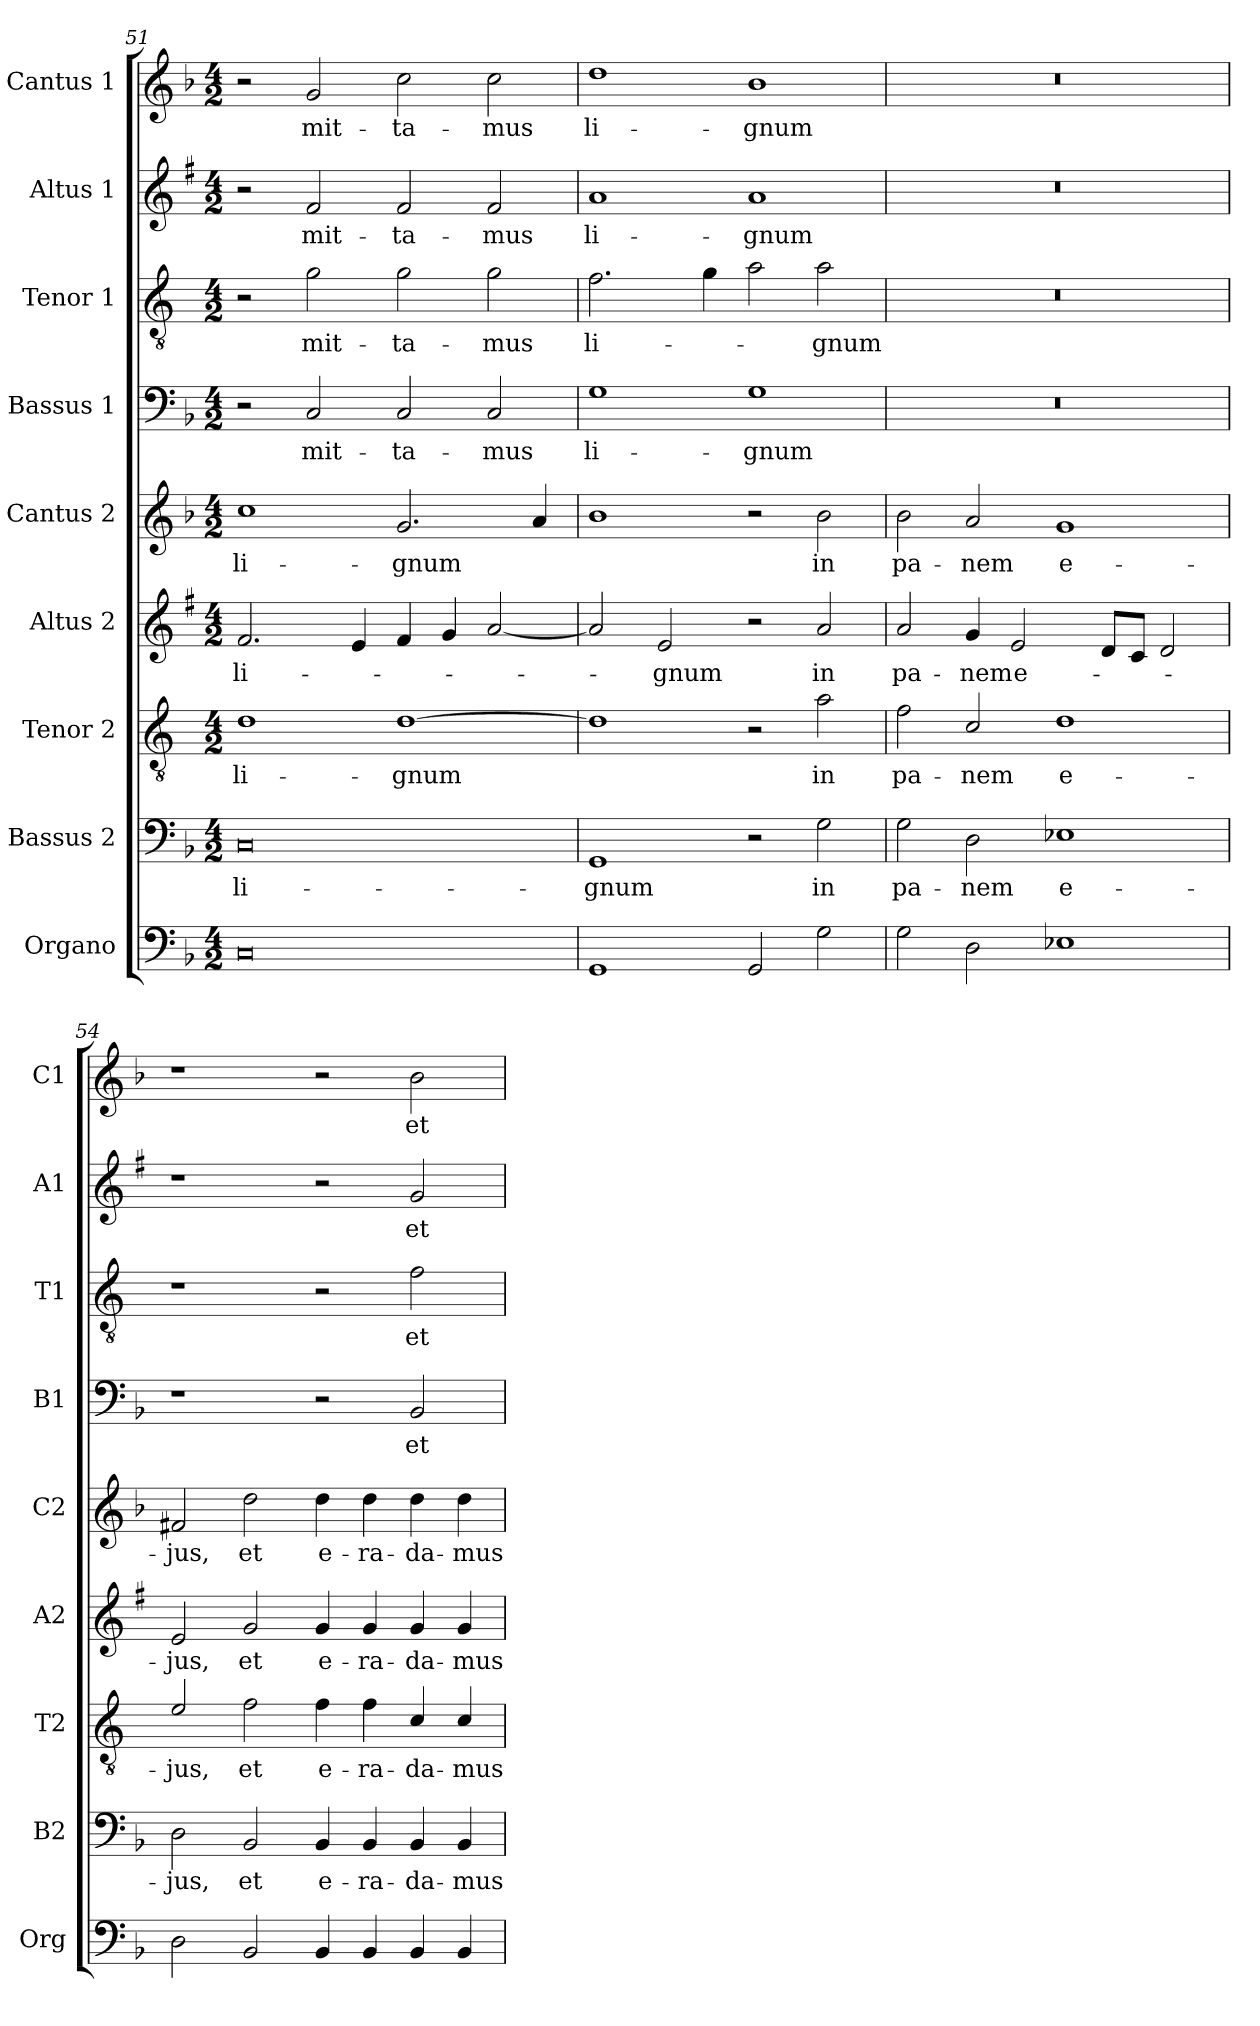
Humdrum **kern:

**kern	**kern	**text	**kern	**text	**kern	**text	**kern	**text	**kern	**text	**kern	**text	**kern	**text	**kern	**text
*part9	*part8	*part8	*part7	*part7	*part6	*part6	*part5	*part5	*part4	*part4	*part3	*part3	*part2	*part2	*part1	*part1
*staff9	*staff8	*staff8	*staff7	*staff7	*staff6	*staff6	*staff5	*staff5	*staff4	*staff4	*staff3	*staff3	*staff2	*staff2	*staff1	*staff1
*I"Organo	*I"Bassus 2	*	*I"Tenor 2	*	*I"Altus 2	*	*I"Cantus 2	*	*I"Bassus 1	*	*I"Tenor 1	*	*I"Altus 1	*	*I"Cantus 1	*
*I'Org	*I'B2	*	*I'T2	*	*I'A2	*	*I'C2	*	*I'B1	*	*I'T1	*	*I'A1	*	*I'C1	*
*clefF4	*clefF4	*	*clefGv2	*	*clefG2	*	*clefG2	*	*clefF4	*	*clefGv2	*	*clefG2	*	*clefG2	*
*	*	*	*ITrd4c7	*	*ITrd1c2	*	*	*	*	*	*ITrd4c7	*	*ITrd1c2	*	*	*
*k[b-]	*k[b-]	*	*k[b-]	*	*k[b-]	*	*k[b-]	*	*k[b-]	*	*k[b-]	*	*k[b-]	*	*k[b-]	*
*F:	*F:	*	*F:	*	*F:	*	*F:	*	*F:	*	*F:	*	*F:	*	*F:	*
*M4/2	*M4/2	*	*M4/2	*	*M4/2	*	*M4/2	*	*M4/2	*	*M4/2	*	*M4/2	*	*M4/2	*
=51	=51	=51	=51	=51	=51	=51	=51	=51	=51	=51	=51	=51	=51	=51	=51	=51
!	!	!LO:LY:b	!	!LO:LY:b	!	!LO:LY:b	!	!LO:LY:b	!	!	!	!	!	!	!	!
0C	0C	li-	1G	li-	2.e/	li-	1cc	li-	2r	.	2r	.	2r	.	2r	.
!	!	!	!	!	!	!	!	!	!	!LO:LY:b	!	!LO:LY:b	!	!LO:LY:b	!	!LO:LY:b
.	.	.	.	.	.	.	.	.	2C/	mit-	2c\	mit-	2e/	mit-	2g/	mit-
.	.	.	.	.	4d/	.	.	.	.	.	.	.	.	.	.	.
!	!	!	!	!LO:LY:b	!	!	!	!LO:LY:b	!	!LO:LY:b	!	!LO:LY:b	!	!LO:LY:b	!	!LO:LY:b
.	.	.	[1G	-gnum	4e/	.	2.g/	-gnum	2C/	-ta-	2c\	-ta-	2e/	-ta-	2cc\	-ta-
.	.	.	.	.	4f/	.	.	.	.	.	.	.	.	.	.	.
!	!	!	!	!	!	!	!	!	!	!LO:LY:b	!	!LO:LY:b	!	!LO:LY:b	!	!LO:LY:b
.	.	.	.	.	[2g/	.	.	.	2C/	-mus	2c\	-mus	2e/	-mus	2cc\	-mus
.	.	.	.	.	.	.	4a/	.	.	.	.	.	.	.	.	.
=52	=52	=52	=52	=52	=52	=52	=52	=52	=52	=52	=52	=52	=52	=52	=52	=52
!	!	!LO:LY:b	!	!	!	!	!	!	!	!LO:LY:b	!	!LO:LY:b	!	!LO:LY:b	!	!LO:LY:b
1GG	1GG	-gnum	1G]	.	2g/]	.	1b-	.	1G	li-	2.B-\	li-	1g	li-	1dd	li-
!	!	!	!	!	!	!LO:LY:b	!	!	!	!	!	!	!	!	!	!
.	.	.	.	.	2d/	-gnum	.	.	.	.	.	.	.	.	.	.
.	.	.	.	.	.	.	.	.	.	.	4c\	.	.	.	.	.
!	!	!	!	!	!	!	!	!	!	!LO:LY:b	!	!	!	!LO:LY:b	!	!LO:LY:b
2GG/	2r	.	2r	.	2r	.	2r	.	1G	-gnum	2d\	.	1g	-gnum	1b-	-gnum
!	!	!LO:LY:b	!	!LO:LY:b	!	!LO:LY:b	!	!LO:LY:b	!	!	!	!LO:LY:b	!	!	!	!
2G\	2G\	in	2d\	in	2g/	in	2b-\	in	.	.	2d\	-gnum	.	.	.	.
=53	=53	=53	=53	=53	=53	=53	=53	=53	=53	=53	=53	=53	=53	=53	=53	=53
!	!	!LO:LY:b	!	!LO:LY:b	!	!LO:LY:b	!	!LO:LY:b	!	!	!	!	!	!	!	!
2G\	2G\	pa-	2B-\	pa-	2g/	pa-	2b-\	pa-	0r	.	0r	.	0r	.	0r	.
!	!	!LO:LY:b	!	!LO:LY:b	!	!LO:LY:b	!	!LO:LY:b	!	!	!	!	!	!	!	!
2D\	2D\	-nem	2F/	-nem	4f/	-nem	2a/	-nem	.	.	.	.	.	.	.	.
!	!	!	!	!	!	!LO:LY:b	!	!	!	!	!	!	!	!	!	!
.	.	.	.	.	2d/	e-	.	.	.	.	.	.	.	.	.	.
!	!	!LO:LY:b	!	!LO:LY:b	!	!	!	!LO:LY:b	!	!	!	!	!	!	!	!
1E-X	1E-X	e-	1G	e-	.	.	1g	e-	.	.	.	.	.	.	.	.
.	.	.	.	.	8c/L	.	.	.	.	.	.	.	.	.	.	.
.	.	.	.	.	8B-/J	.	.	.	.	.	.	.	.	.	.	.
.	.	.	.	.	2c/	.	.	.	.	.	.	.	.	.	.	.
!!LO:LB:g=z
=54	=54	=54	=54	=54	=54	=54	=54	=54	=54	=54	=54	=54	=54	=54	=54	=54
!	!	!LO:LY:b	!	!LO:LY:b	!	!LO:LY:b	!	!LO:LY:b	!	!	!	!	!	!	!	!
2D\	2D\	-jus,	2A/	-jus,	2d/	-jus,	2f#X/	-jus,	1r	.	1r	.	1r	.	1r	.
!	!	!LO:LY:b	!	!LO:LY:b	!	!LO:LY:b	!	!LO:LY:b	!	!	!	!	!	!	!	!
2BB-/	2BB-/	et	2B-\	et	2f/	et	2dd\	et	.	.	.	.	.	.	.	.
!	!	!LO:LY:b	!	!LO:LY:b	!	!LO:LY:b	!	!LO:LY:b	!	!	!	!	!	!	!	!
4BB-/	4BB-/	e-	4B-\	e-	4f/	e-	4dd\	e-	2r	.	2r	.	2r	.	2r	.
!	!	!LO:LY:b	!	!LO:LY:b	!	!LO:LY:b	!	!LO:LY:b	!	!	!	!	!	!	!	!
4BB-/	4BB-/	-ra-	4B-\	-ra-	4f/	-ra-	4dd\	-ra-	.	.	.	.	.	.	.	.
!	!	!LO:LY:b	!	!LO:LY:b	!	!LO:LY:b	!	!LO:LY:b	!	!LO:LY:b	!	!LO:LY:b	!	!LO:LY:b	!	!LO:LY:b
4BB-/	4BB-/	-da-	4F/	-da-	4f/	-da-	4dd\	-da-	2BB-/	et	2B-\	et	2f/	et	2b-\	et
!	!	!LO:LY:b	!	!LO:LY:b	!	!LO:LY:b	!	!LO:LY:b	!	!	!	!	!	!	!	!
4BB-/	4BB-/	-mus	4F/	-mus	4f/	-mus	4dd\	-mus	.	.	.	.	.	.	.	.
=	=	=	=	=	=	=	=	=	=	=	=	=	=	=	=	=
*-	*-	*-	*-	*-	*-	*-	*-	*-	*-	*-	*-	*-	*-	*-	*-	*-
